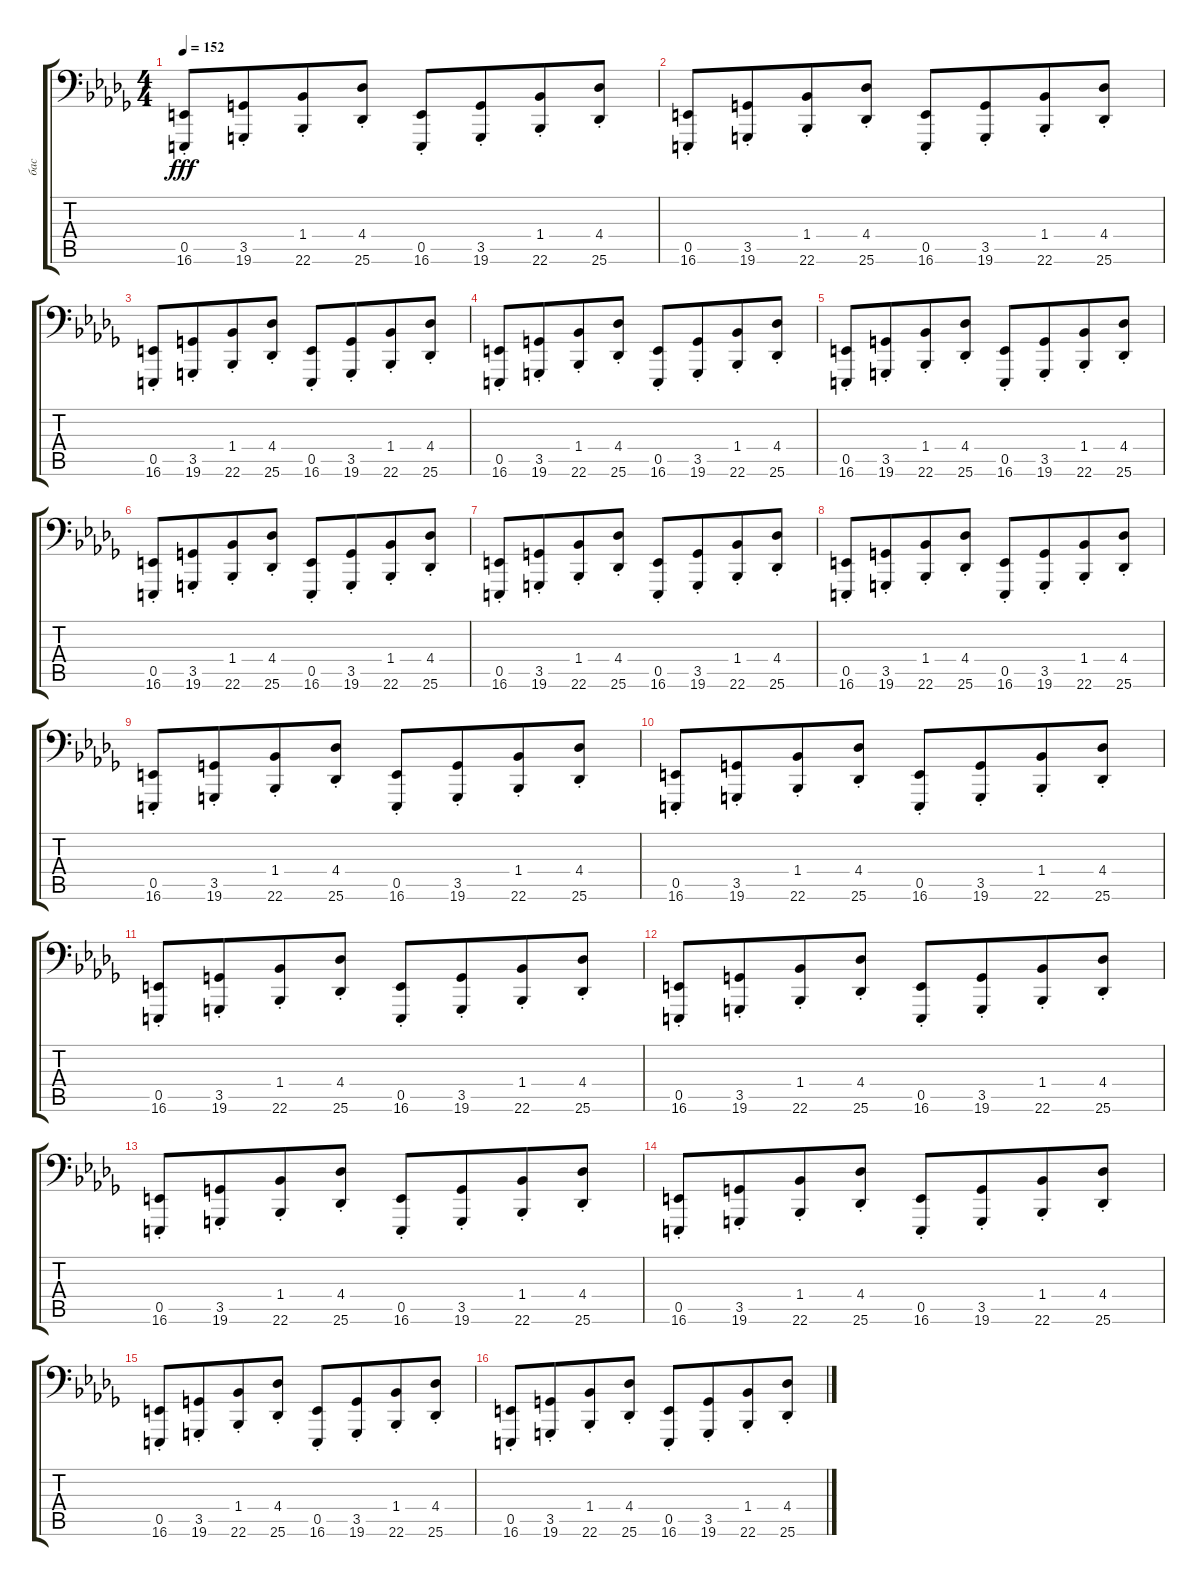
\track ("бас" "бас") {instrument acousticgrandpiano}
\staff {score tabs}
\tuning (C3 G2 D2 A1 E1 C-1) {hide}
\ts (4 4)
\tempo 152
\clef f4
\ks bbminor
(0.5{st} 16.6{st}).8{dy fff} (3.5{st} 19.6{st}).8{beam merge} (1.4{st} 22.6{st}).8 (4.4{st} 25.6{st}).8 (0.5{st} 16.6{st}).8 (3.5{st} 19.6{st}).8{beam merge} (1.4{st} 22.6{st}).8 (4.4{st} 25.6{st}).8 |
(0.5{st} 16.6{st}).8 (3.5{st} 19.6{st}).8{beam merge} (1.4{st} 22.6{st}).8 (4.4{st} 25.6{st}).8 (0.5{st} 16.6{st}).8 (3.5{st} 19.6{st}).8{beam merge} (1.4{st} 22.6{st}).8 (4.4{st} 25.6{st}).8 |
(0.5{st} 16.6{st}).8 (3.5{st} 19.6{st}).8{beam merge} (1.4{st} 22.6{st}).8 (4.4{st} 25.6{st}).8 (0.5{st} 16.6{st}).8 (3.5{st} 19.6{st}).8{beam merge} (1.4{st} 22.6{st}).8 (4.4{st} 25.6{st}).8 |
(0.5{st} 16.6{st}).8 (3.5{st} 19.6{st}).8{beam merge} (1.4{st} 22.6{st}).8 (4.4{st} 25.6{st}).8 (0.5{st} 16.6{st}).8 (3.5{st} 19.6{st}).8{beam merge} (1.4{st} 22.6{st}).8 (4.4{st} 25.6{st}).8 |
(0.5{st} 16.6{st}).8 (3.5{st} 19.6{st}).8{beam merge} (1.4{st} 22.6{st}).8 (4.4{st} 25.6{st}).8 (0.5{st} 16.6{st}).8 (3.5{st} 19.6{st}).8{beam merge} (1.4{st} 22.6{st}).8 (4.4{st} 25.6{st}).8 |
(0.5{st} 16.6{st}).8 (3.5{st} 19.6{st}).8{beam merge} (1.4{st} 22.6{st}).8 (4.4{st} 25.6{st}).8 (0.5{st} 16.6{st}).8 (3.5{st} 19.6{st}).8{beam merge} (1.4{st} 22.6{st}).8 (4.4{st} 25.6{st}).8 |
(0.5{st} 16.6{st}).8 (3.5{st} 19.6{st}).8{beam merge} (1.4{st} 22.6{st}).8 (4.4{st} 25.6{st}).8 (0.5{st} 16.6{st}).8 (3.5{st} 19.6{st}).8{beam merge} (1.4{st} 22.6{st}).8 (4.4{st} 25.6{st}).8 |
(0.5{st} 16.6{st}).8 (3.5{st} 19.6{st}).8{beam merge} (1.4{st} 22.6{st}).8 (4.4{st} 25.6{st}).8 (0.5{st} 16.6{st}).8 (3.5{st} 19.6{st}).8{beam merge} (1.4{st} 22.6{st}).8 (4.4{st} 25.6{st}).8 |
(0.5{st} 16.6{st}).8 (3.5{st} 19.6{st}).8{beam merge} (1.4{st} 22.6{st}).8 (4.4{st} 25.6{st}).8 (0.5{st} 16.6{st}).8 (3.5{st} 19.6{st}).8{beam merge} (1.4{st} 22.6{st}).8 (4.4{st} 25.6{st}).8 |
(0.5{st} 16.6{st}).8 (3.5{st} 19.6{st}).8{beam merge} (1.4{st} 22.6{st}).8 (4.4{st} 25.6{st}).8 (0.5{st} 16.6{st}).8 (3.5{st} 19.6{st}).8{beam merge} (1.4{st} 22.6{st}).8 (4.4{st} 25.6{st}).8 |
(0.5{st} 16.6{st}).8 (3.5{st} 19.6{st}).8{beam merge} (1.4{st} 22.6{st}).8 (4.4{st} 25.6{st}).8 (0.5{st} 16.6{st}).8 (3.5{st} 19.6{st}).8{beam merge} (1.4{st} 22.6{st}).8 (4.4{st} 25.6{st}).8 |
(0.5{st} 16.6{st}).8 (3.5{st} 19.6{st}).8{beam merge} (1.4{st} 22.6{st}).8 (4.4{st} 25.6{st}).8 (0.5{st} 16.6{st}).8 (3.5{st} 19.6{st}).8{beam merge} (1.4{st} 22.6{st}).8 (4.4{st} 25.6{st}).8 |
(0.5{st} 16.6{st}).8 (3.5{st} 19.6{st}).8{beam merge} (1.4{st} 22.6{st}).8 (4.4{st} 25.6{st}).8 (0.5{st} 16.6{st}).8 (3.5{st} 19.6{st}).8{beam merge} (1.4{st} 22.6{st}).8 (4.4{st} 25.6{st}).8 |
(0.5{st} 16.6{st}).8 (3.5{st} 19.6{st}).8{beam merge} (1.4{st} 22.6{st}).8 (4.4{st} 25.6{st}).8 (0.5{st} 16.6{st}).8 (3.5{st} 19.6{st}).8{beam merge} (1.4{st} 22.6{st}).8 (4.4{st} 25.6{st}).8 |
(0.5{st} 16.6{st}).8 (3.5{st} 19.6{st}).8{beam merge} (1.4{st} 22.6{st}).8 (4.4{st} 25.6{st}).8 (0.5{st} 16.6{st}).8 (3.5{st} 19.6{st}).8{beam merge} (1.4{st} 22.6{st}).8 (4.4{st} 25.6{st}).8 |
(0.5{st} 16.6{st}).8 (3.5{st} 19.6{st}).8{beam merge} (1.4{st} 22.6{st}).8 (4.4{st} 25.6{st}).8 (0.5{st} 16.6{st}).8 (3.5{st} 19.6{st}).8{beam merge} (1.4{st} 22.6{st}).8 (4.4{st} 25.6{st}).8
